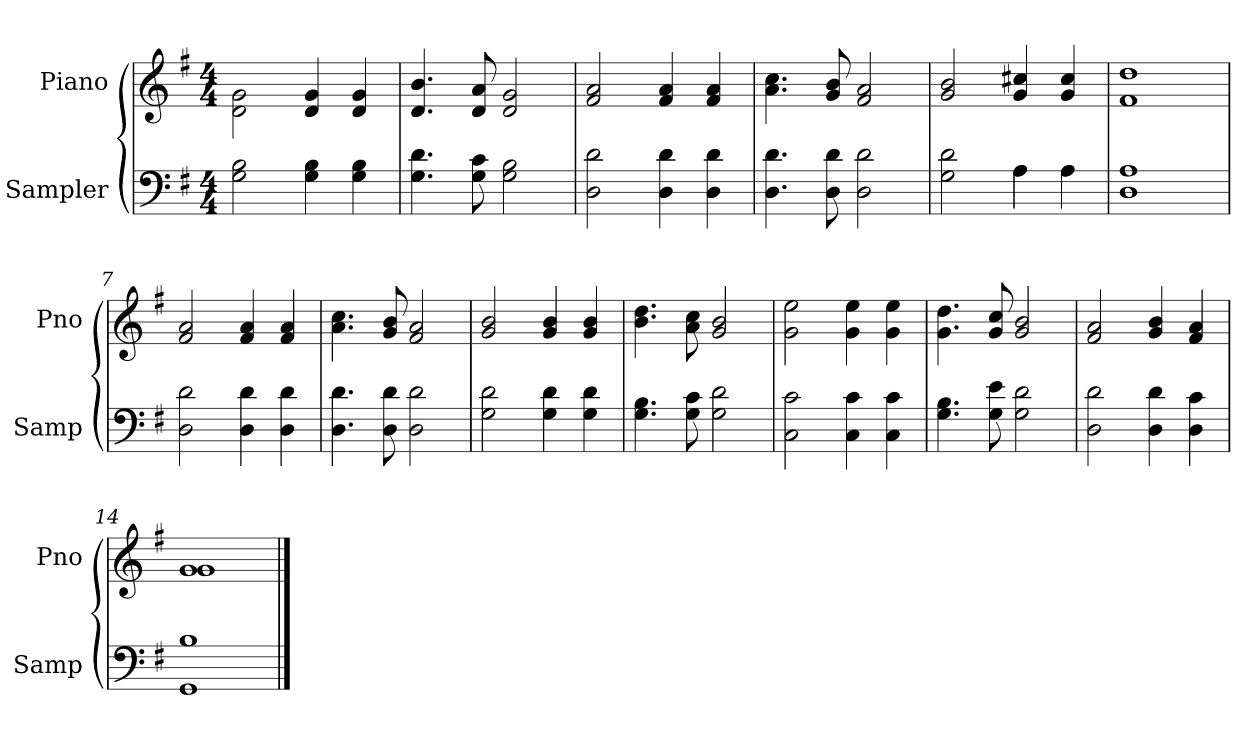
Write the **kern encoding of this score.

**kern	**kern
*part2	*part1
*staff2	*staff1
*I"Sampler	*I"Piano
*I'Samp	*I'Pno
*clefF4	*clefG2
*k[f#]	*k[f#]
*G:	*G:
*M4/4	*M4/4
=1	=1
2G 2B	2d\ 2g\
4G 4B	4d 4g
4G 4B	4d 4g
=2	=2
4.G 4.d	4.d 4.b
8G 8c	8d 8a
2G 2B	2d 2g
=3	=3
2D 2d	2f# 2a
4D 4d	4f# 4a
4D 4d	4f# 4a
=4	=4
4.D 4.d	4.a 4.cc
8D 8d	8g 8b
2D 2d	2f# 2a
=5	=5
*^	*
2G 2d	2ryy	2g 2b
4A\	4A	4g 4cc#X
4A\	4A	4g 4cc#
*v	*v	*
=6	=6
1D/ 1A/	1f# 1dd
=7	=7
2D 2d	2f# 2a
4D 4d	4f# 4a
4D 4d	4f# 4a
=8	=8
4.D 4.d	4.a 4.cc
8D 8d	8g 8b
2D 2d	2f# 2a
=9	=9
2G 2d	2g 2b
4G 4d	4g 4b
4G 4d	4g 4b
=10	=10
4.G 4.B	4.b 4.dd
8G 8c	8a 8cc
2G 2d	2g 2b
=11	=11
2C 2c	2g 2ee
4C 4c	4g 4ee
4C 4c	4g 4ee
=12	=12
4.G 4.B	4.g 4.dd
8G 8e	8g 8cc
2G 2d	2g 2b
=13	=13
2D 2d	2f# 2a
4D 4d	4g 4b
4D 4c	4f# 4a
=14	=14
*	*^
1GG 1B	1g/	1g
*	*v	*v
==	==
*-	*-
